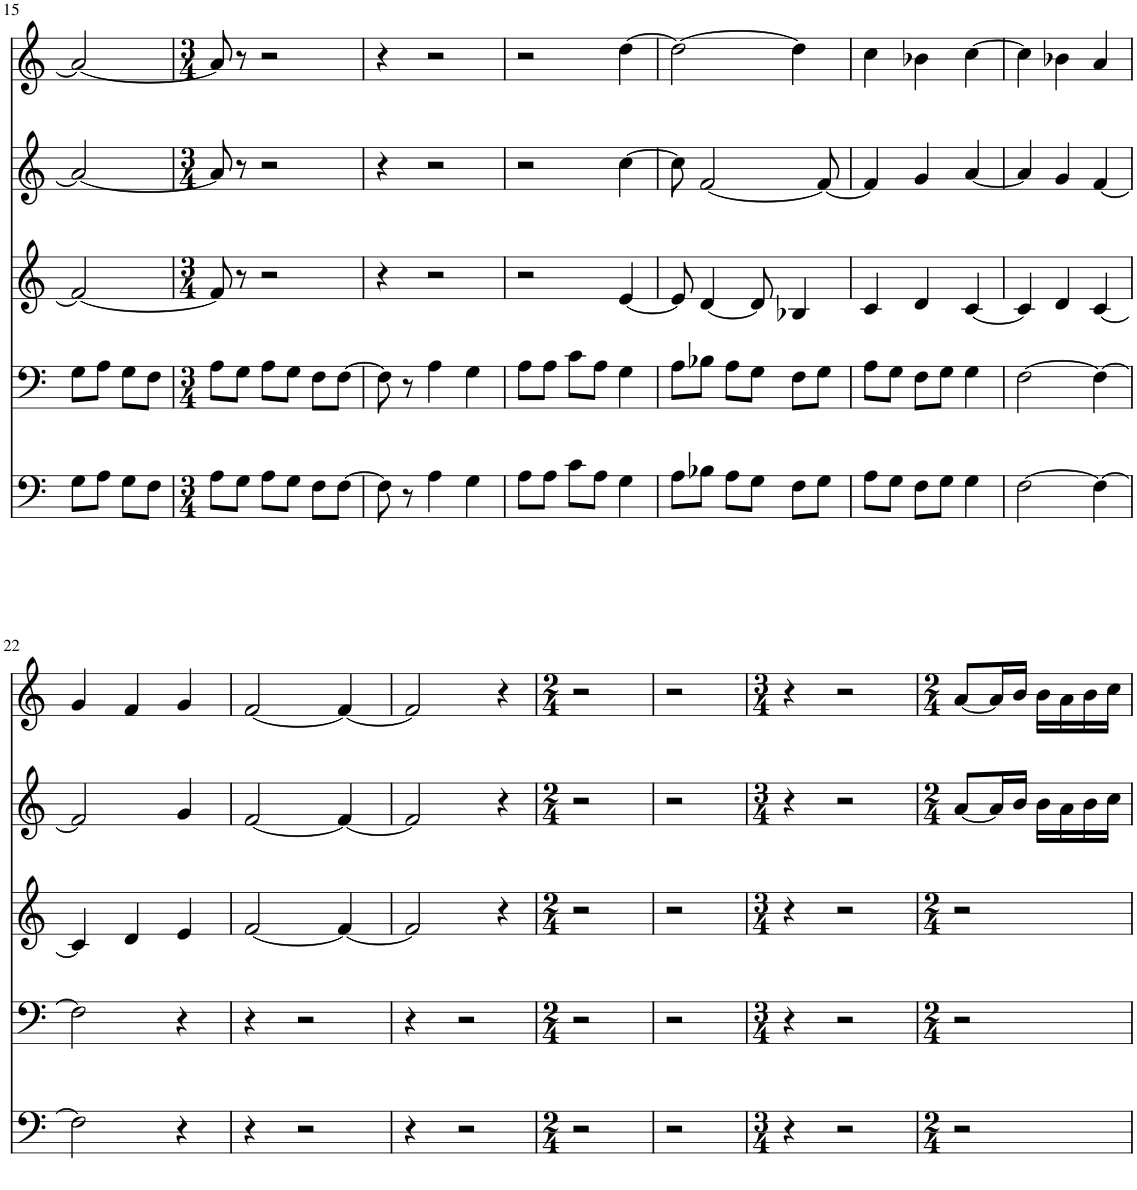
**kern	**kern	**kern	**kern	**kern
*part5	*part4	*part3	*part2	*part1
*staff5	*staff4	*staff3	*staff2	*staff1
*I"Bass 1	*I"Tenor 1	*I"Alto 1	*I"Sop 2	*I"Treble 1
!!LO:PB:g=z
*clefF4	*clefF4	*clefG2	*clefG2	*clefG2
*	*Trd4c7	*Trd1c2	*	*Trd-7c-12
*k[]	*k[]	*k[]	*k[]	*k[]
*M2/4	*M2/4	*M2/4	*M2/4	*M2/4
=15	=15	=15	=15	=15
8G\L	8G\L	2f/_	2a/_	2a/_
8A\J	8A\J	.	.	.
8G\L	8G\L	.	.	.
8F\J	8F\J	.	.	.
=16	=16	=16	=16	=16
*M3/4	*M3/4	*M3/4	*M3/4	*M3/4
8A\L	8A\L	8f/]	8a/]	8a/]
8G\J	8G\J	8r	8r	8r
8A\L	8A\L	2r	2r	2r
8G\J	8G\J	.	.	.
8F\L	8F\L	.	.	.
[8F\J	[8F\J	.	.	.
=17	=17	=17	=17	=17
8F\]	8F\]	4r	4r	4r
8r	8r	.	.	.
4A\	4A\	2r	2r	2r
4G\	4G\	.	.	.
=18	=18	=18	=18	=18
8A\L	8A\L	2r	2r	2r
8A\J	8A\J	.	.	.
8c\L	8c\L	.	.	.
8A\J	8A\J	.	.	.
4G\	4G\	[4e/	[4cc\	[4dd\
=19	=19	=19	=19	=19
8A\L	8A\L	8e/]	8cc\]	2dd\_
8B-X\J	8B-X\J	[4d/	[2f/	.
8A\L	8A\L	.	.	.
8G\J	8G\J	8d/]	.	.
8F\L	8F\L	4B-X/	.	4dd\]
8G\J	8G\J	.	8f/_	.
=20	=20	=20	=20	=20
8A\L	8A\L	4c/	4f/]	4cc\
8G\J	8G\J	.	.	.
8F\L	8F\L	4d/	4g/	4b-X\
8G\J	8G\J	.	.	.
4G\	4G\	[4c/	[4a/	[4cc\
=21	=21	=21	=21	=21
[2F\	[2F\	4c/]	4a/]	4cc\]
.	.	4d/	4g/	4b-X\
4F\_	4F\_	[4c/	[4f/	4a/
!!LO:LB:g=z
=22	=22	=22	=22	=22
2F\]	2F\]	4c/]	2f/]	4g/
.	.	4d/	.	4f/
4r	4r	4e/	4g/	4g/
=23	=23	=23	=23	=23
4r	4r	[2f/	[2f/	[2f/
2r	2r	.	.	.
.	.	4f/_	4f/_	4f/_
=24	=24	=24	=24	=24
4r	4r	2f/]	2f/]	2f/]
2r	2r	.	.	.
.	.	4r	4r	4r
=25	=25	=25	=25	=25
*M2/4	*M2/4	*M2/4	*M2/4	*M2/4
2r	2r	2r	2r	2r
=26	=26	=26	=26	=26
2r	2r	2r	2r	2r
=27	=27	=27	=27	=27
*M3/4	*M3/4	*M3/4	*M3/4	*M3/4
4r	4r	4r	4r	4r
2r	2r	2r	2r	2r
=28	=28	=28	=28	=28
*M2/4	*M2/4	*M2/4	*M2/4	*M2/4
2r	2r	2r	[8a/L	[8a/L
.	.	.	16a/L]	16a/L]
.	.	.	16b/JJ	16b/JJ
.	.	.	16b\LL	16b\LL
.	.	.	16a\	16a\
.	.	.	16b\	16b\
.	.	.	16cc\JJ	16cc\JJ
=	=	=	=	=
*-	*-	*-	*-	*-
